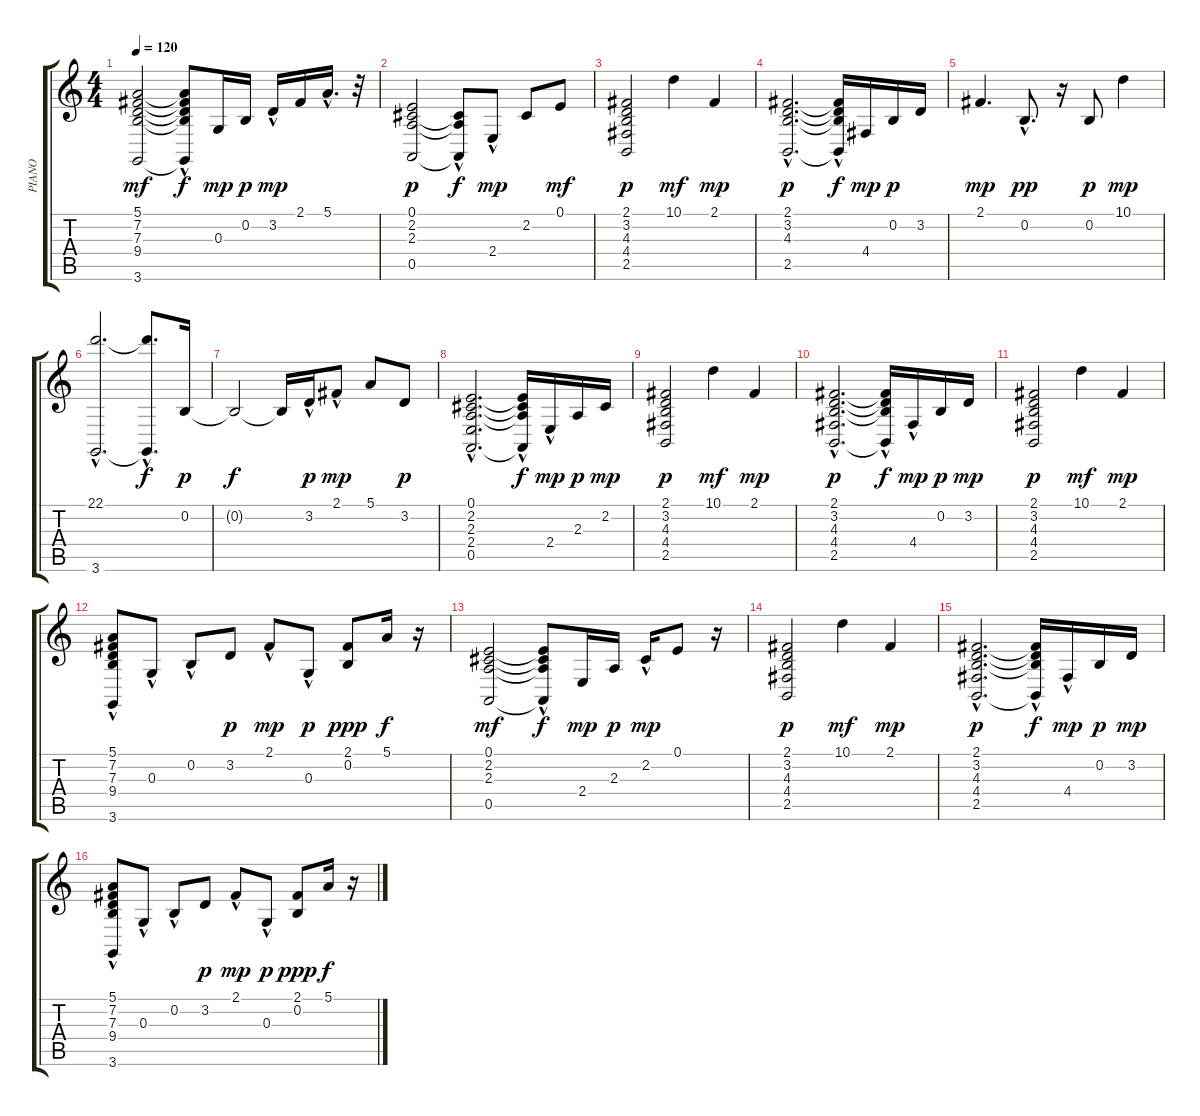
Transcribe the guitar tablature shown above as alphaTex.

\track ("PIANO" "PIANO") {instrument electricpiano1}
\staff {score tabs}
\tuning (E4 B3 G3 D3 A2 E2) {hide}
\ts (4 4)
\tempo 120
\clef g2
\ks c
(5.1 7.2 7.3 9.4 3.6).2{dy mf} (5.1{hac t} 7.2{hac t} 7.3{hac t} 9.4{t} 3.6{t}).8{dy f} 0.3.16{dy mp} 0.2.16{dy p} 3.2{hac}.16{dy mp} 2.1.16 5.1{hac}.16{d} r.32 |
(0.1 2.2 2.3 0.5).2{dy p} (2.2{hac t} 2.3{t} 0.5{t}).8{dy f} 2.4{hac}.8{dy mp} 2.2.8 0.1.8{dy mf} |
(2.1 3.2 4.3 4.4 2.5).2{dy p} 10.1.4{dy mf} 2.1.4{dy mp} |
(2.1{hac} 3.2{hac} 4.3{hac} 2.5{hac}).2{d dy p} (2.1{t} 3.2{t} 4.3{hac t} 2.5{t}).16{dy f} 4.4.16{dy mp} 0.2.16{dy p} 3.2.16 |
2.1.4{d dy mp} 0.2{hac}.8{d dy pp} r.16 0.2.8{dy p} 10.1.4{dy mp} |
(22.1{hac} 3.6{hac}).2{d} (22.1{hac t} 3.6{t}).8{d dy f} 0.2.16{dy p} |
0.2{t}.2{dy f} 0.2{t}.16 3.2{hac}.16{dy p} 2.1{hac}.8{dy mp} 5.1.8 3.2.8{dy p} |
(0.1{hac} 2.2{hac} 2.3{hac} 2.4{hac} 0.5{hac}).2{d} (0.1{t} 2.2{hac t} 2.3{t} 0.5{t}).16{dy f} 2.4{hac}.16{dy mp} 2.3.16{dy p} 2.2.16{dy mp} |
(2.1 3.2 4.3 4.4 2.5).2{dy p} 10.1.4{dy mf} 2.1.4{dy mp} |
(2.1{hac} 3.2{hac} 4.3{hac} 4.4{hac} 2.5{hac}).2{d dy p} (2.1{t} 3.2{hac t} 4.3{t} 2.5{t}).16{dy f} 4.4{hac}.16{dy mp} 0.2.16{dy p} 3.2.16{dy mp} |
(2.1 3.2 4.3 4.4 2.5).2{dy p} 10.1.4{dy mf} 2.1.4{dy mp} |
(5.1{hac} 7.2 7.3 9.4{hac} 3.6{hac}).8 0.3{hac}.8 0.2{hac}.8 3.2.8{dy p} 2.1{hac}.8{dy mp} 0.3{hac}.8{dy p} (2.1 0.2).8{dy ppp} 5.1.16{dy f} r.16 |
(0.1 2.2 2.3 0.5).2{dy mf} (0.1{hac t} 2.2{hac t} 2.3{t} 0.5{t}).8{dy f} 2.4.16{dy mp} 2.3.16{dy p} 2.2{hac}.16{dy mp} 0.1.8 r.16 |
(2.1 3.2 4.3 4.4 2.5).2{dy p} 10.1.4{dy mf} 2.1.4{dy mp} |
(2.1{hac} 3.2{hac} 4.3{hac} 4.4{hac} 2.5{hac}).2{d dy p} (2.1{t} 3.2{hac t} 4.3{t} 2.5{t}).16{dy f} 4.4{hac}.16{dy mp} 0.2.16{dy p} 3.2.16{dy mp} |
(5.1{hac} 7.2 7.3 9.4{hac} 3.6{hac}).8 0.3{hac}.8 0.2{hac}.8 3.2.8{dy p} 2.1{hac}.8{dy mp} 0.3{hac}.8{dy p} (2.1 0.2).8{dy ppp} 5.1.16{dy f} r.16
